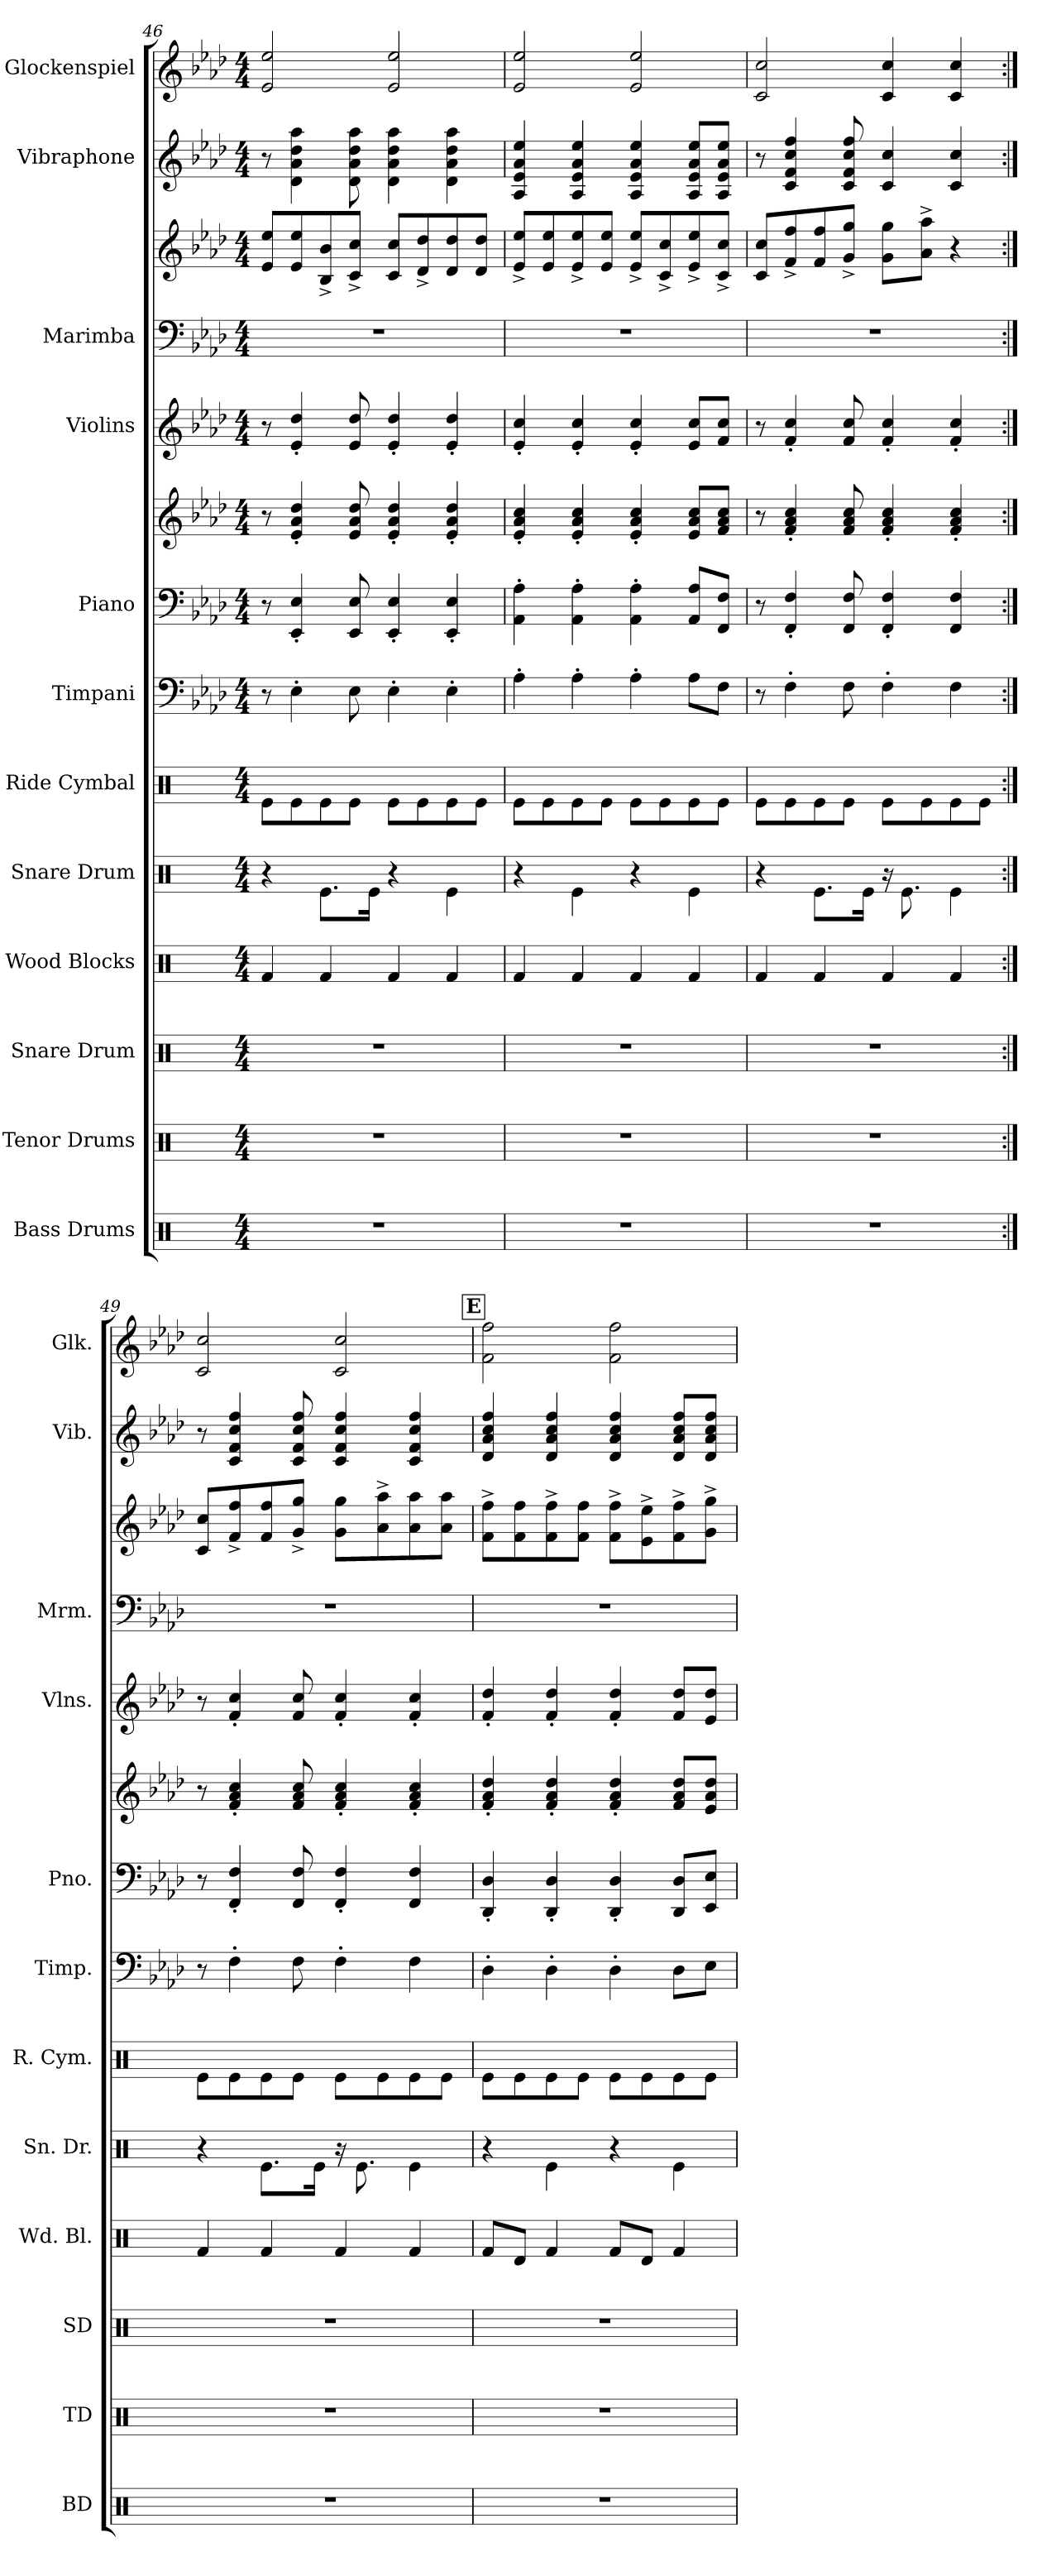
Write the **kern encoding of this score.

**kern	**kern	**kern	**kern	**kern	**kern	**kern	**kern	**kern	**kern	**kern	**kern	**kern	**kern
*part12	*part11	*part10	*part9	*part8	*part7	*part6	*part5	*part5	*part4	*part3	*part3	*part2	*part1
*staff14	*staff13	*staff12	*staff11	*staff10	*staff9	*staff8	*staff7	*staff6	*staff5	*staff4	*staff3	*staff2	*staff1
*I"Bass Drums	*I"Tenor Drums	*I"Snare Drum	*I"Wood Blocks	*I"Snare Drum	*I"Ride Cymbal	*I"Timpani	*I"Piano	*	*I"Violins	*I"Marimba	*	*I"Vibraphone	*I"Glockenspiel
*I'BD	*I'TD	*I'SD	*I'Wd. Bl.	*I'Sn. Dr.	*I'R. Cym.	*I'Timp.	*I'Pno.	*	*I'Vlns.	*I'Mrm.	*	*I'Vib.	*I'Glk.
!!LO:PB:g=z
*clefX	*clefX	*clefX	*clefX	*clefX	*clefX	*clefF4	*clefF4	*clefG2	*clefG2	*clefF4	*clefG2	*clefG2	*clefG2
*	*	*	*	*	*	*	*	*	*	*	*	*	*ITrd-14c-24
*k[]	*k[]	*k[]	*k[]	*k[]	*k[]	*k[b-e-a-d-]	*k[b-e-a-d-]	*k[b-e-a-d-]	*k[b-e-a-d-]	*k[b-e-a-d-]	*k[b-e-a-d-]	*k[b-e-a-d-]	*k[b-e-a-d-]
*M4/4	*M4/4	*M4/4	*M4/4	*M4/4	*M4/4	*M4/4	*M4/4	*M4/4	*M4/4	*M4/4	*M4/4	*M4/4	*M4/4
=46	=46	=46	=46	=46	=46	=46	=46	=46	=46	=46	=46	=46	=46
1r	1r	1r	4Rf/	4r	8Re\L	8r	8r	8r	8r	1r	8e-/ 8ee-/L	8r	2eee-/ 2eeee-/
.	.	.	.	.	8Re\	4E-'\	4EE-/' 4E-/'	4e-/' 4a-/' 4dd-/'	4e-/' 4dd-/'	.	8e-/ 8ee-/	4d-\ 4a-\ 4dd-\ 4aa-\	.
.	.	.	4Rf/	8.Re\L	8Re\	.	.	.	.	.	8B-/^ 8b-/^	.	.
.	.	.	.	.	8Re\J	8E-\	8EE-/ 8E-/	8e-/ 8a-/ 8dd-/	8e-/ 8dd-/	.	8c/^ 8cc/^J	8d-\ 8a-\ 8dd-\ 8aa-\	.
.	.	.	.	16Re\Jk	.	.	.	.	.	.	.	.	.
.	.	.	4Rf/	4r	8Re\L	4E-'\	4EE-/' 4E-/'	4e-/' 4a-/' 4dd-/'	4e-/' 4dd-/'	.	8c/ 8cc/L	4d-\ 4a-\ 4dd-\ 4aa-\	2eee-/ 2eeee-/
.	.	.	.	.	8Re\	.	.	.	.	.	8d-/^ 8dd-/^	.	.
.	.	.	4Rf/	4Re\	8Re\	4E-'\	4EE-/' 4E-/'	4e-/' 4a-/' 4dd-/'	4e-/' 4dd-/'	.	8d-/ 8dd-/	4d-\ 4a-\ 4dd-\ 4aa-\	.
.	.	.	.	.	8Re\J	.	.	.	.	.	8d-/ 8dd-/J	.	.
=47	=47	=47	=47	=47	=47	=47	=47	=47	=47	=47	=47	=47	=47
1r	1r	1r	4Rf/	4r	8Re\L	4A-'\	4AA-\' 4A-\'	4e-/' 4a-/' 4cc/'	4e-/' 4cc/'	1r	8e-/^ 8ee-/^L	4A-/ 4e-/ 4a-/ 4ee-/	2eee-/ 2eeee-/
.	.	.	.	.	8Re\	.	.	.	.	.	8e-/ 8ee-/	.	.
.	.	.	4Rf/	4Re\	8Re\	4A-'\	4AA-\' 4A-\'	4e-/' 4a-/' 4cc/'	4e-/' 4cc/'	.	8e-/^ 8ee-/^	4A-/ 4e-/ 4a-/ 4ee-/	.
.	.	.	.	.	8Re\J	.	.	.	.	.	8e-/ 8ee-/J	.	.
.	.	.	4Rf/	4r	8Re\L	4A-'\	4AA-\' 4A-\'	4e-/' 4a-/' 4cc/'	4e-/' 4cc/'	.	8e-/^ 8ee-/^L	4A-/ 4e-/ 4a-/ 4ee-/	2eee-/ 2eeee-/
.	.	.	.	.	8Re\	.	.	.	.	.	8c/^ 8cc/^	.	.
.	.	.	4Rf/	4Re\	8Re\	8A-\L	8AA-/ 8A-/L	8e-/ 8a-/ 8cc/L	8e-/ 8cc/L	.	8e-/^ 8ee-/^	8A-/ 8e-/ 8a-/ 8ee-/L	.
.	.	.	.	.	8Re\J	8F\J	8FF/ 8F/J	8f/ 8a-/ 8cc/J	8f/ 8cc/J	.	8c/^ 8cc/^J	8A-/ 8e-/ 8a-/ 8ee-/J	.
=48	=48	=48	=48	=48	=48	=48	=48	=48	=48	=48	=48	=48	=48
1r	1r	1r	4Rf/	4r	8Re\L	8r	8r	8r	8r	1r	8c/ 8cc/L	8r	2ccc/ 2cccc/
.	.	.	.	.	8Re\	4F'\	4FF/' 4F/'	4f/' 4a-/' 4cc/'	4f/' 4cc/'	.	8f/^ 8ff/^	4c/ 4f/ 4cc/ 4ff/	.
.	.	.	4Rf/	8.Re\L	8Re\	.	.	.	.	.	8f/ 8ff/	.	.
.	.	.	.	.	8Re\J	8F\	8FF/ 8F/	8f/ 8a-/ 8cc/	8f/ 8cc/	.	8g/^ 8gg/^J	8c/ 8f/ 8cc/ 8ff/	.
.	.	.	.	16Re\Jk	.	.	.	.	.	.	.	.	.
.	.	.	4Rf/	16r	8Re\L	4F'\	4FF/' 4F/'	4f/' 4a-/' 4cc/'	4f/' 4cc/'	.	8g\ 8gg\L	4c/ 4cc/	4ccc/ 4cccc/
.	.	.	.	8.Re\	.	.	.	.	.	.	.	.	.
.	.	.	.	.	8Re\	.	.	.	.	.	8a-\^ 8aa-\^J	.	.
.	.	.	4Rf/	4Re\	8Re\	4F\	4FF/ 4F/	4f/' 4a-/' 4cc/'	4f/' 4cc/'	.	4r	4c/ 4cc/	4ccc/ 4cccc/
.	.	.	.	.	8Re\J	.	.	.	.	.	.	.	.
=49:|!	=49:|!	=49:|!	=49:|!	=49:|!	=49:|!	=49:|!	=49:|!	=49:|!	=49:|!	=49:|!	=49:|!	=49:|!	=49:|!
1r	1r	1r	4Rf/	4r	8Re\L	8r	8r	8r	8r	1r	8c/ 8cc/L	8r	2ccc/ 2cccc/
.	.	.	.	.	8Re\	4F'\	4FF/' 4F/'	4f/' 4a-/' 4cc/'	4f/' 4cc/'	.	8f/^ 8ff/^	4c/ 4f/ 4cc/ 4ff/	.
.	.	.	4Rf/	8.Re\L	8Re\	.	.	.	.	.	8f/ 8ff/	.	.
.	.	.	.	.	8Re\J	8F\	8FF/ 8F/	8f/ 8a-/ 8cc/	8f/ 8cc/	.	8g/^ 8gg/^J	8c/ 8f/ 8cc/ 8ff/	.
.	.	.	.	16Re\Jk	.	.	.	.	.	.	.	.	.
.	.	.	4Rf/	16r	8Re\L	4F'\	4FF/' 4F/'	4f/' 4a-/' 4cc/'	4f/' 4cc/'	.	8g\ 8gg\L	4c/ 4f/ 4cc/ 4ff/	2ccc/ 2cccc/
.	.	.	.	8.Re\	.	.	.	.	.	.	.	.	.
.	.	.	.	.	8Re\	.	.	.	.	.	8a-\^ 8aa-\^	.	.
.	.	.	4Rf/	4Re\	8Re\	4F\	4FF/ 4F/	4f/' 4a-/' 4cc/'	4f/' 4cc/'	.	8a-\ 8aa-\	4c/ 4f/ 4cc/ 4ff/	.
.	.	.	.	.	8Re\J	.	.	.	.	.	8a-\ 8aa-\J	.	.
!!LO:PB:g=z
!!LO:REH:place=s1:a:B:fs=14:t=E
=50	=50	=50	=50	=50	=50	=50	=50	=50	=50	=50	=50	=50	=50
1r	1r	1r	8Rf/L	4r	8Re\L	4D-'\	4DD-/' 4D-/'	4f/' 4a-/' 4dd-/'	4f/' 4dd-/'	1r	8f\^ 8ff\^L	4d-/ 4a-/ 4cc/ 4ff/	2fff\ 2ffff\
.	.	.	8Rd/J	.	8Re\	.	.	.	.	.	8f\ 8ff\	.	.
.	.	.	4Rf/	4Re\	8Re\	4D-'\	4DD-/' 4D-/'	4f/' 4a-/' 4dd-/'	4f/' 4dd-/'	.	8f\^ 8ff\^	4d-/ 4a-/ 4cc/ 4ff/	.
.	.	.	.	.	8Re\J	.	.	.	.	.	8f\ 8ff\J	.	.
.	.	.	8Rf/L	4r	8Re\L	4D-'\	4DD-/' 4D-/'	4f/' 4a-/' 4dd-/'	4f/' 4dd-/'	.	8f\^ 8ff\^L	4d-/ 4a-/ 4cc/ 4ff/	2fff\ 2ffff\
.	.	.	8Rd/J	.	8Re\	.	.	.	.	.	8e-\^ 8ee-\^	.	.
.	.	.	4Rf/	4Re\	8Re\	8D-\L	8DD-/ 8D-/L	8f/ 8a-/ 8dd-/L	8f/ 8dd-/L	.	8f\^ 8ff\^	8d-/ 8a-/ 8cc/ 8ff/L	.
.	.	.	.	.	8Re\J	8E-\J	8EE-/ 8E-/J	8e-/ 8a-/ 8dd-/J	8e-/ 8dd-/J	.	8g\^ 8gg\^J	8d-/ 8a-/ 8cc/ 8ff/J	.
=	=	=	=	=	=	=	=	=	=	=	=	=	=
*-	*-	*-	*-	*-	*-	*-	*-	*-	*-	*-	*-	*-	*-
